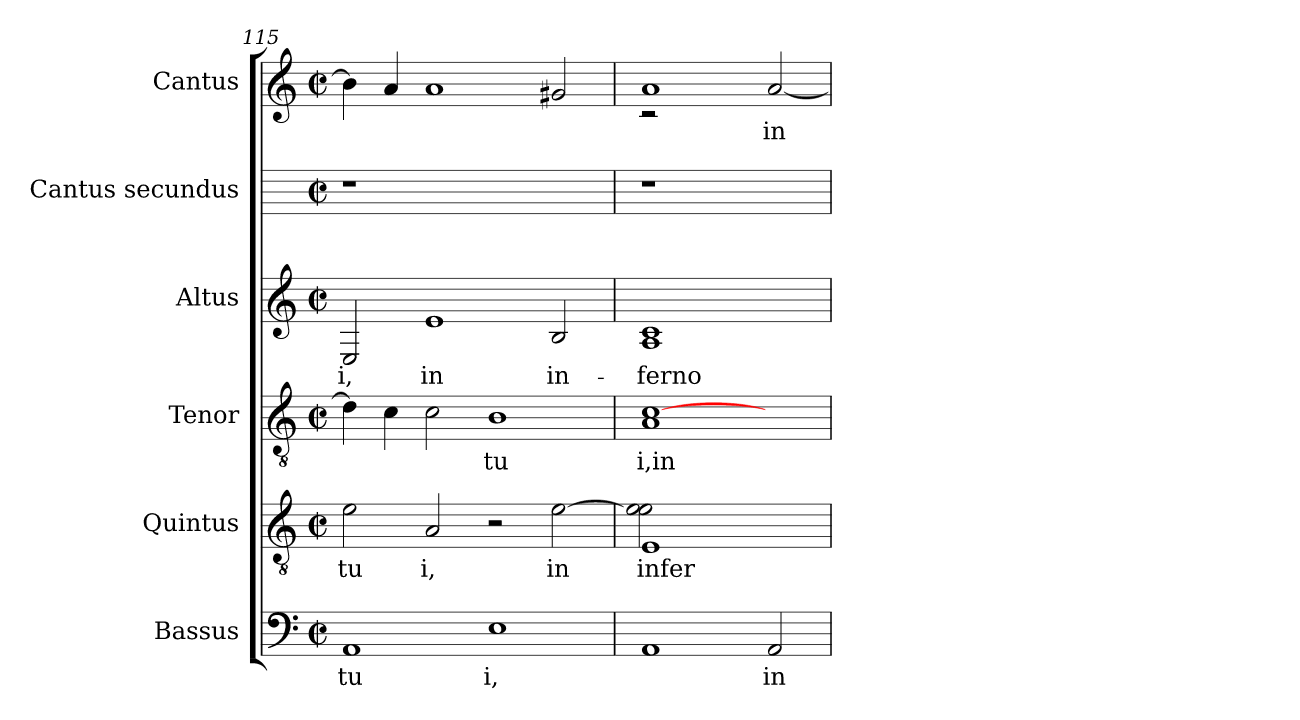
**kern	**text	**kern	**text	**kern	**text	**kern	**text	**kern	**kern	**text
*part6	*part6	*part5	*part5	*part4	*part4	*part3	*part3	*part2	*part1	*part1
*staff6	*staff6	*staff5	*staff5	*staff4	*staff4	*staff3	*staff3	*staff2	*staff1	*staff1
*I"Bassus	*	*I"Quintus	*	*I"Tenor	*	*I"Altus	*	*I"Cantus  secundus	*I"Cantus	*
*I'B	*	*I'Q	*	*I'T	*	*I'A	*	*	*I'C	*
*clefF4	*	*clefGv2	*	*clefGv2	*	*clefG2	*	*	*clefG2	*
*k[]	*	*k[]	*	*k[]	*	*k[]	*	*k[]	*k[]	*
*C:	*	*C:	*	*C:	*	*C:	*	*C:	*C:	*
*M2/2	*	*M2/2	*	*M2/2	*	*M2/2	*	*M2/2	*M2/2	*
*met(c|)	*	*met(c|)	*	*met(c|)	*	*met(c|)	*	*met(c|)	*met(c|)	*
=115	=115	=115	=115	=115	=115	=115	=115	=115	=115	=115
!	!LO:LY:b:cj	!	!LO:LY:b:cj	!	!LO:LY:b:cj	!	!LO:LY:b:cj	!	!	!LO:LY:b:cj
1AA	tu	2e\	tu	4d\]	.	2E/	-i,	1r	4b\]	.
!	!	!	!	!	!LO:LY:b:cj	!	!	!	!	!LO:LY:b:cj
.	.	.	.	4c\	.	.	.	.	4a/	.
!	!	!	!LO:LY:b:cj	!	!LO:LY:b:cj	!	!LO:LY:b:cj	!	!	!LO:LY:b:cj
.	.	2A/	i,	2c\	.	1e	in	.	1a	.
!	!LO:LY:b:cj	!	!	!	!LO:LY:b:cj	!	!	!	!	!
1E	i,	2r	.	1B	tu	.	.	1ryy	.	.
!	!	!	!LO:LY:b:cj	!	!	!	!LO:LY:b:cj	!	!	!LO:LY:b:cj
.	.	[>2e\	in	.	.	2B/	in-	.	2g#/	.
!!LO:LB:g=z
=116	=116	=116	=116	=116	=116	=116	=116	=116	=116	=116
*	*	*^	*	*	*	*	*	*	*	*
!	!	!	!	!LO:LY:b:cj	!	!LO:LY:b:cj	!	!LO:LY:b:cj	!	!	!
*	*	*	*	*	*	*	*	*	*	*^	*
1AA	.	1E	2e\] 2e\	infer	1A [>1c	i,in	1c 1A	-ferno	1r	1a	2r	.
.	.	.	2ryy	.	.	.	.	.	.	.	1ryy	.
!	!LO:LY:b:cj	!	!	!	!	!	!	!	!	!	!	!LO:LY:b:cj
2AA/	in	2ryy	2ryy	.	2ryy	.	2ryy	.	2ryy	[<2a/	.	in
*	*	*v	*v	*	*	*	*	*	*	*v	*v	*
=	=	=	=	=	=	=	=	=	=	=
*-	*-	*-	*-	*-	*-	*-	*-	*-	*-	*-
